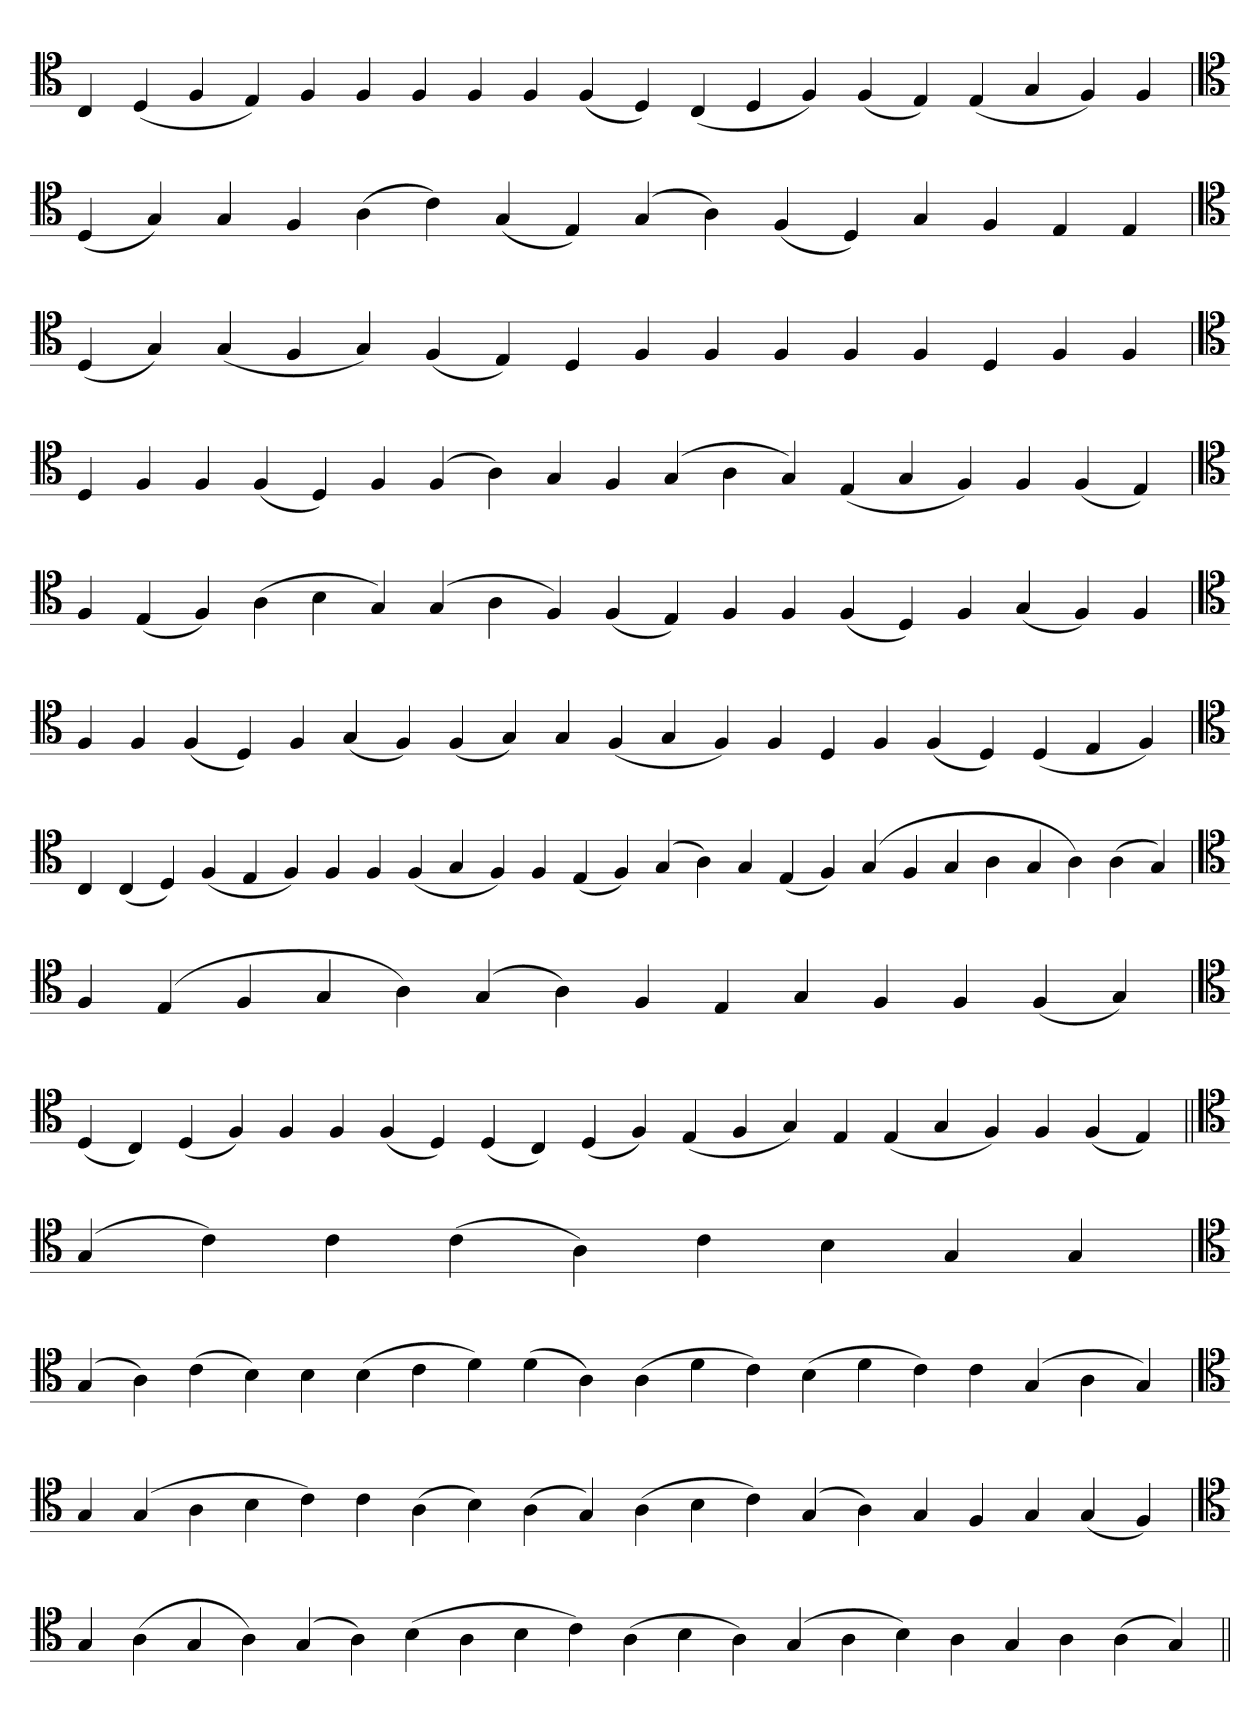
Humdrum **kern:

**kern
*part1
*staff1
*clefC4
=
4C
(4D
4F
4E)
4F
4F
4F
4F
4F
(4F
4D)
(4C
4D
4F)
(4F
4E)
(4E
4G
4F)
4F
=`
*clefC4
(4D
4G)
4G
4F
(4A
4c)
(4G
4E)
(4G
4A)
(4F
4D)
4G
4F
4E
4E
='
*clefC4
(4D
4G)
(4G
4F
4G)
(4F
4E)
4D
4F
4F
4F
4F
4F
4D
4F
4F
=`
*clefC4
4D
4F
4F
(4F
4D)
4F
(4F
4A)
4G
4F
(4G
4A
4G)
(4E
4G
4F)
4F
(4F
4E)
=
*clefC4
4F
(4E
4F)
(4A
4B
4G)
(4G
4A
4F)
(4F
4E)
4F
4F
(4F
4D)
4F
(4G
4F)
4F
='
*clefC4
4F
4F
(4F
4D)
4F
(4G
4F)
(4F
4G)
4G
(4F
4G
4F)
4F
4D
4F
(4F
4D)
(4D
4E
4F)
=
*clefC4
4C
(4C
4D)
(4F
4E
4F)
4F
4F
(4F
4G
4F)
4F
(4E
4F)
(4G
4A)
4G
(4E
4F)
(4G
4F
4G
4A
4G
4A)
(4A
4G)
='
*clefC4
4F
(4E
4F
4G
4A)
(4G
4A)
4F
4E
4G
4F
4F
(4F
4G)
=`
*clefC4
(4D
4C)
(4D
4F)
4F
4F
(4F
4D)
(4D
4C)
(4D
4F)
(4E
4F
4G)
4E
(4E
4G
4F)
4F
(4F
4E)
=||
*clefC4
(4G
4c)
4c
(4c
4A)
4c
4B
4G
4G
=`
*clefC4
(4G
4A)
(4c
4B)
4B
(4B
4c
4d)
(4d
4A)
(4A
4d
4c)
(4B
4d
4c)
4c
(4G
4A
4G)
=
*clefC4
4G
(4G
4A
4B
4c)
4c
(4A
4B)
(4A
4G)
(4A
4B
4c)
(4G
4A)
4G
4F
4G
(4G
4F)
='
*clefC4
4G
(4A
4G
4A)
(4G
4A)
(4B
4A
4B
4c)
(4A
4B
4A)
(4G
4A
4B)
4A
4G
4A
(4A
4G)
=||
*-
